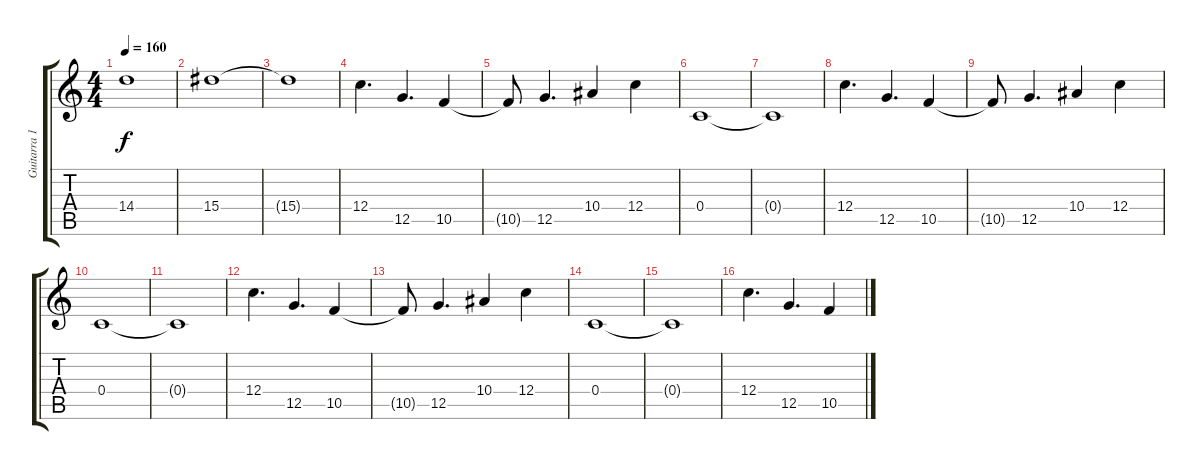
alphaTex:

\track ("Guitarra 1" "Guitarra 1") {instrument overdrivenguitar}
\staff {score tabs}
\tuning (D4 A3 F3 C3 G2 C2) {hide}
\ts (4 4)
\tempo 160
\clef g2
\ks c
14.4{t}.1{dy f} |
15.4.1 |
15.4{t}.1 |
12.4.4{d} 12.5.4{d} 10.5.4 |
10.5{t}.8 12.5.4{d} 10.4.4 12.4.4 |
0.4.1 |
0.4{t}.1 |
12.4.4{d} 12.5.4{d} 10.5.4 |
10.5{t}.8 12.5.4{d} 10.4.4 12.4.4 |
0.4.1 |
0.4{t}.1 |
12.4.4{d} 12.5.4{d} 10.5.4 |
10.5{t}.8 12.5.4{d} 10.4.4 12.4.4 |
0.4.1 |
0.4{t}.1 |
12.4.4{d} 12.5.4{d} 10.5.4
